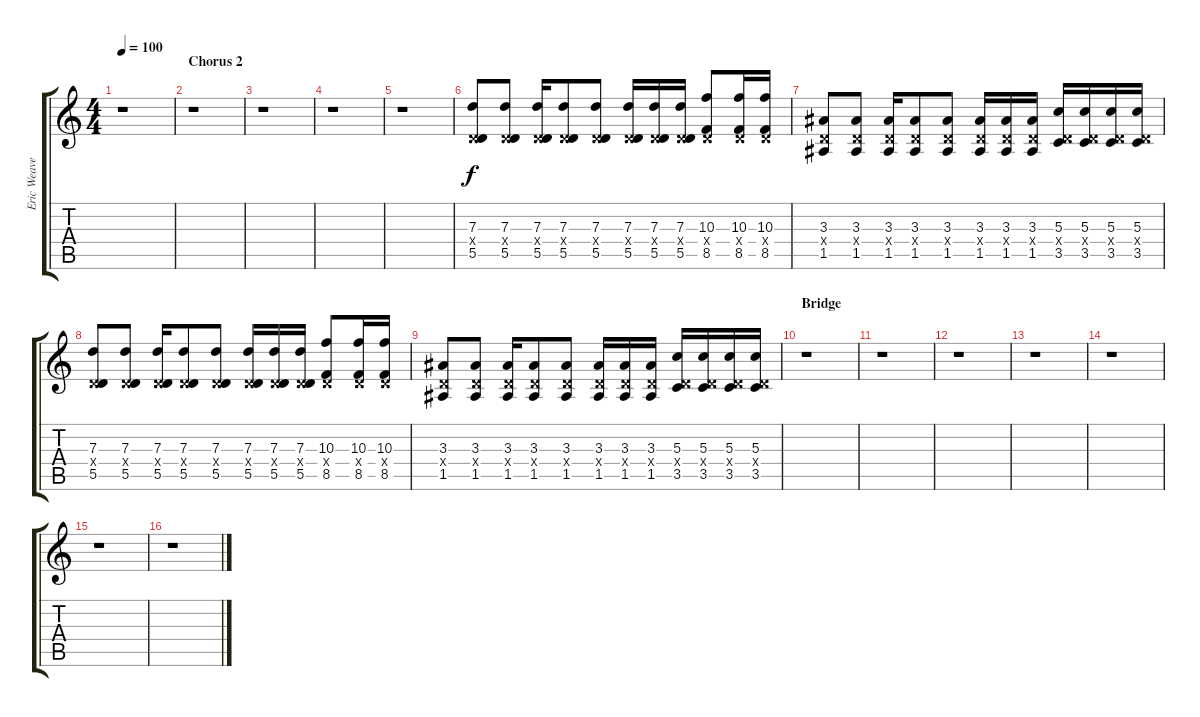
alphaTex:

\track ("Eric Weaver" "Eric Weave") {instrument distortionguitar}
\staff {score tabs}
\tuning (E4 B3 G3 D3 A2 D2) {hide}
\ts (4 4)
\tempo 100
\clef g2
\ks c
r.1{dy f} |
\section ("" "Chorus 2")
r.1 |
r.1 |
r.1 |
r.1 |
(7.3 0.4{x} 5.5).8 (7.3 0.4{x} 5.5).8 (7.3 0.4{x} 5.5).16 (7.3 0.4{x} 5.5).8 (7.3 0.4{x} 5.5).8 (7.3 0.4{x} 5.5).16 (7.3 0.4{x} 5.5).16 (7.3 0.4{x} 5.5).16 (10.3 0.4{x} 8.5).8 (10.3 0.4{x} 8.5).16 (10.3 0.4{x} 8.5).16 |
(3.3 0.4{x} 1.5).8 (3.3 0.4{x} 1.5).8 (3.3 0.4{x} 1.5).16 (3.3 0.4{x} 1.5).8 (3.3 0.4{x} 1.5).8 (3.3 0.4{x} 1.5).16 (3.3 0.4{x} 1.5).16 (3.3 0.4{x} 1.5).16 (5.3 0.4{x} 3.5).16 (5.3 0.4{x} 3.5).16 (5.3 0.4{x} 3.5).16 (5.3 0.4{x} 3.5).16 |
(7.3 0.4{x} 5.5).8 (7.3 0.4{x} 5.5).8 (7.3 0.4{x} 5.5).16 (7.3 0.4{x} 5.5).8 (7.3 0.4{x} 5.5).8 (7.3 0.4{x} 5.5).16 (7.3 0.4{x} 5.5).16 (7.3 0.4{x} 5.5).16 (10.3 0.4{x} 8.5).8 (10.3 0.4{x} 8.5).16 (10.3 0.4{x} 8.5).16 |
(3.3 0.4{x} 1.5).8 (3.3 0.4{x} 1.5).8 (3.3 0.4{x} 1.5).16 (3.3 0.4{x} 1.5).8 (3.3 0.4{x} 1.5).8 (3.3 0.4{x} 1.5).16 (3.3 0.4{x} 1.5).16 (3.3 0.4{x} 1.5).16 (5.3 0.4{x} 3.5).16 (5.3 0.4{x} 3.5).16 (5.3 0.4{x} 3.5).16 (5.3 0.4{x} 3.5).16 |
\section ("" "Bridge")
r.1 |
r.1 |
r.1 |
r.1 |
r.1 |
r.1 |
r.1
